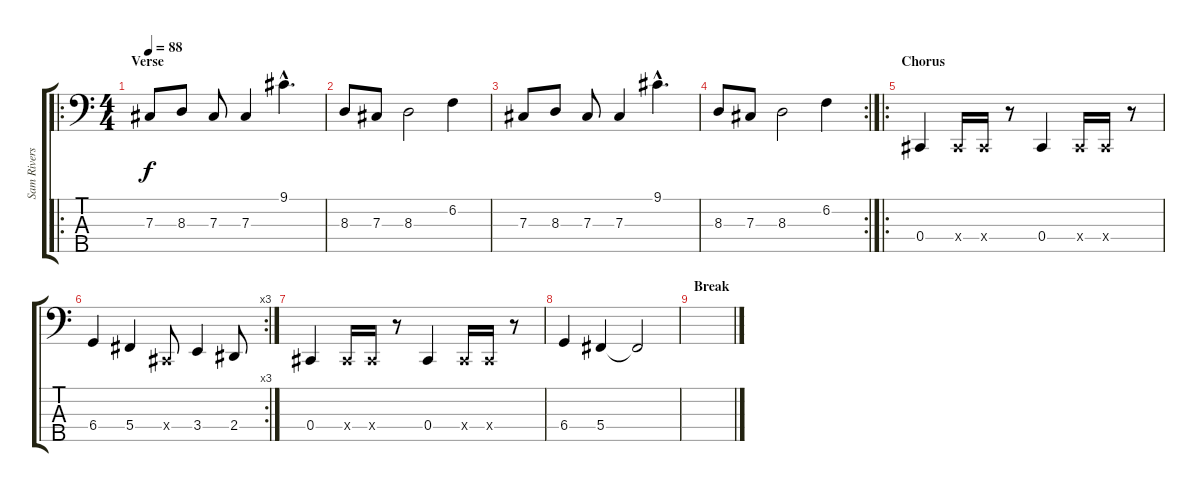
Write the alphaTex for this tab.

\track ("Sam Rivers" "Sam Rivers") {instrument electricbassfinger}
\staff {score tabs}
\tuning (E2 B1 Gb1 Db1 Ab0) {hide}
\ro
\ts (4 4)
\section ("" "Verse")
\tempo 88
\clef f4
\ks c
7.3.8{dy f} 8.3.8 7.3.8 7.3.4 9.1{hac}.4{d} |
8.3.8 7.3.8 8.3.2 6.2.4 |
7.3.8 8.3.8 7.3.8 7.3.4 9.1{hac}.4{d} |
\rc 2
8.3.8 7.3.8 8.3.2 6.2.4 |
\ro
\section ("" "Chorus")
0.4.4 0.4{x}.16 0.4{x}.16 r.8 0.4.4 0.4{x}.16 0.4{x}.16 r.8 |
\rc 3
6.4.4 5.4.4 0.4{x}.8 3.4.4 2.4.8 |
0.4.4 0.4{x}.16 0.4{x}.16 r.8 0.4.4 0.4{x}.16 0.4{x}.16 r.8 |
6.4.4 5.4.4 5.4{t}.2 |
\section ("" "Break")
